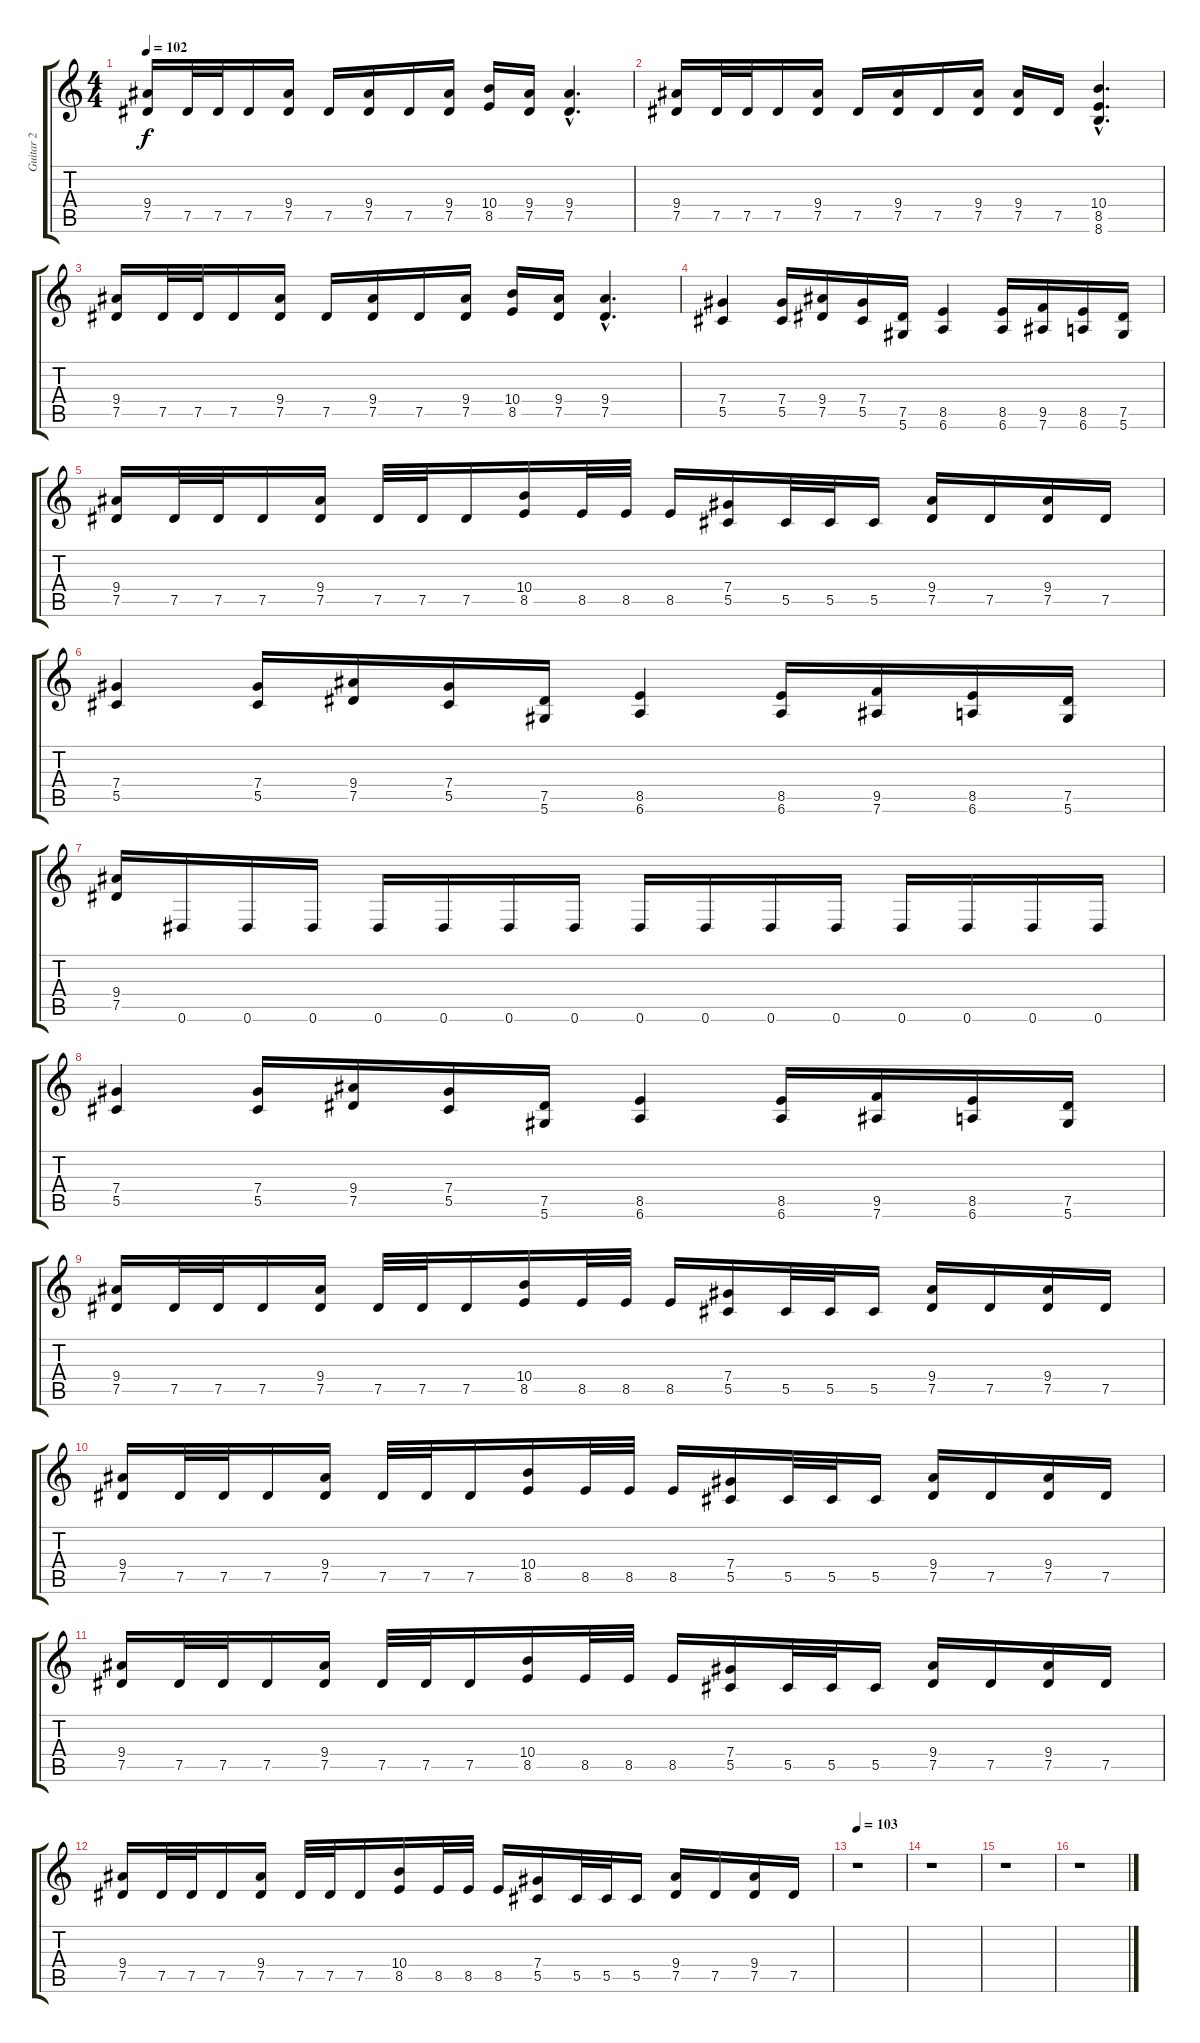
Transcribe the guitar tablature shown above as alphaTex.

\track ("Guitar 2" "Guitar 2") {instrument distortionguitar}
\staff {score tabs}
\tuning (Eb4 Bb3 Gb3 Db3 Ab2 Eb2) {hide}
\ts (4 4)
\tempo 102
\clef g2
\ks c
(9.4 7.5).16{dy f} 7.5.32 7.5.32 7.5.16 (9.4 7.5).16 7.5.16 (9.4 7.5).16 7.5.16 (9.4 7.5).16 (10.4 8.5).16 (9.4 7.5).16 (9.4{hac} 7.5{hac}).4{d} |
(9.4 7.5).16 7.5.32 7.5.32 7.5.16 (9.4 7.5).16 7.5.16 (9.4 7.5).16 7.5.16 (9.4 7.5).16 (9.4 7.5).16 7.5.16 (10.4{hac} 8.5{hac} 8.6{hac}).4{d} |
(9.4 7.5).16 7.5.32 7.5.32 7.5.16 (9.4 7.5).16 7.5.16 (9.4 7.5).16 7.5.16 (9.4 7.5).16 (10.4 8.5).16 (9.4 7.5).16 (9.4{hac} 7.5{hac}).4{d} |
(7.4 5.5).4 (7.4 5.5).16 (9.4 7.5).16 (7.4 5.5).16 (7.5 5.6).16 (8.5 6.6).4 (8.5 6.6).16 (9.5 7.6).16 (8.5 6.6).16 (7.5 5.6).16 |
(9.4 7.5).16 7.5.32 7.5.32 7.5.16 (9.4 7.5).16 7.5.32 7.5.32 7.5.16 (10.4 8.5).16 8.5.32 8.5.32 8.5.16 (7.4 5.5).16 5.5.32 5.5.32 5.5.16 (9.4 7.5).16 7.5.16 (9.4 7.5).16 7.5.16 |
(7.4 5.5).4 (7.4 5.5).16 (9.4 7.5).16 (7.4 5.5).16 (7.5 5.6).16 (8.5 6.6).4 (8.5 6.6).16 (9.5 7.6).16 (8.5 6.6).16 (7.5 5.6).16 |
(9.4 7.5).16 0.6.16 0.6.16 0.6.16 0.6.16 0.6.16 0.6.16 0.6.16 0.6.16 0.6.16 0.6.16 0.6.16 0.6.16 0.6.16 0.6.16 0.6.16 |
(7.4 5.5).4 (7.4 5.5).16 (9.4 7.5).16 (7.4 5.5).16 (7.5 5.6).16 (8.5 6.6).4 (8.5 6.6).16 (9.5 7.6).16 (8.5 6.6).16 (7.5 5.6).16 |
(9.4 7.5).16 7.5.32 7.5.32 7.5.16 (9.4 7.5).16 7.5.32 7.5.32 7.5.16 (10.4 8.5).16 8.5.32 8.5.32 8.5.16 (7.4 5.5).16 5.5.32 5.5.32 5.5.16 (9.4 7.5).16 7.5.16 (9.4 7.5).16 7.5.16 |
(9.4 7.5).16 7.5.32 7.5.32 7.5.16 (9.4 7.5).16 7.5.32 7.5.32 7.5.16 (10.4 8.5).16 8.5.32 8.5.32 8.5.16 (7.4 5.5).16 5.5.32 5.5.32 5.5.16 (9.4 7.5).16 7.5.16 (9.4 7.5).16 7.5.16 |
(9.4 7.5).16 7.5.32 7.5.32 7.5.16 (9.4 7.5).16 7.5.32 7.5.32 7.5.16 (10.4 8.5).16 8.5.32 8.5.32 8.5.16 (7.4 5.5).16 5.5.32 5.5.32 5.5.16 (9.4 7.5).16 7.5.16 (9.4 7.5).16 7.5.16 |
(9.4 7.5).16 7.5.32 7.5.32 7.5.16 (9.4 7.5).16 7.5.32 7.5.32 7.5.16 (10.4 8.5).16 8.5.32 8.5.32 8.5.16 (7.4 5.5).16 5.5.32 5.5.32 5.5.16 (9.4 7.5).16 7.5.16 (9.4 7.5).16 7.5.16 |
\tempo 103
r.1 |
r.1 |
r.1 |
r.1
